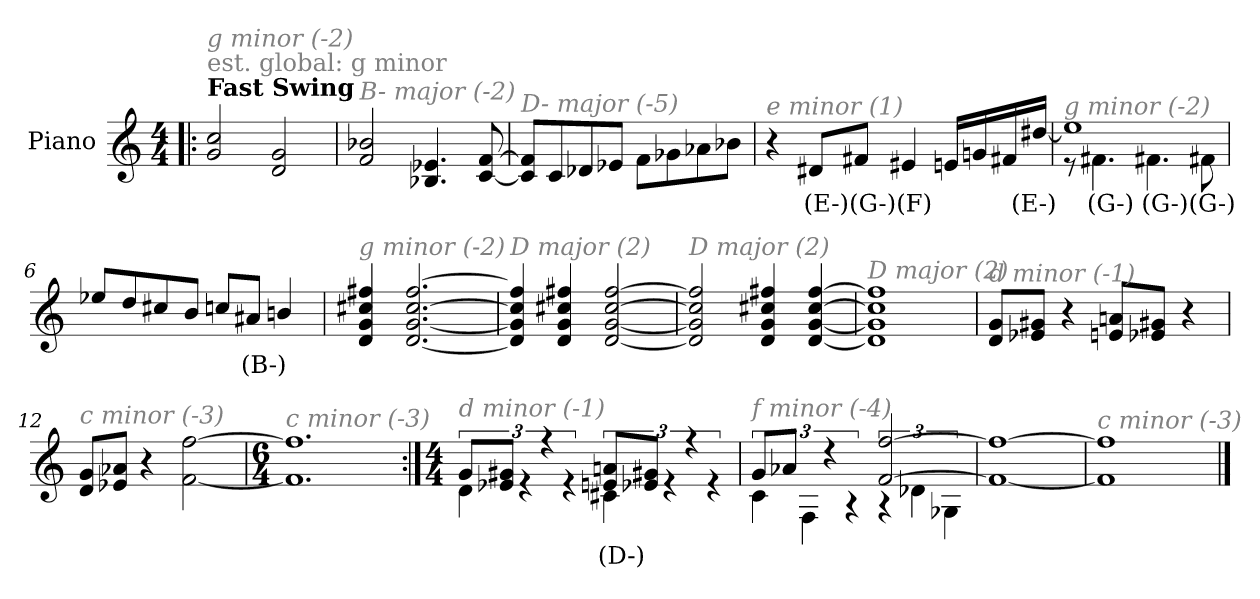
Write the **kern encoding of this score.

**kern	**text
*part1	*part1
*staff1	*staff1
*I"Piano	*
*I'Pno.	*
*clefG2	*
*k[]	*
*M4/4	*
*MM240	*
=1!|:	=1!|:
!LO:TX:B:t=Fast Swing	!
!LO:TX:a:color=#808080:t=est. global&colon; g minor	!
!LO:TX:i:color=#808080:t=g minor (-2)	!
2g/ 2cc/	.
2d/ 2g/	.
=2	=2
!LO:TX:i:color=#808080:t=B- major (-2)	!
2f/ 2b-X/	.
4.B-X/ 4.e-X/	.
[8c/ [8f/	.
=3	=3
!LO:TX:i:color=#808080:t=D- major (-5)	!
8c/] 8f/]L	.
8c/	.
8d-X/	.
8e-X/J	.
8f\L	.
8g-X\	.
8a-X\	.
8b-X\J	.
!!LO:LB:g=z
=4	=4
!LO:TX:i:color=#808080:t=e minor (1)	!
4r	.
8d#Xi/L	(E-)
8f#Xi/J	(G-)
4e#Xi/	(F)
16en/LL	.
16gn/	.
16f#X/	.
[16dd#Xi/JJ	(E-)
=5	=5
*^	*
!LO:TX:i:color=#808080:t=g minor (-2)	!	!
1ee-]	8r	.
.	4.f#Xi\	(G-)
.	4.f#Xi\	(G-)
.	8f#Xi\	(G-)
=6	=6	=6
!LO:TX:i:color=#808080:t=c minor (-3)	!	!
*v	*v	*
8ee-X/L	.
8dd/	.
8cc#Xj/	.
8b/J	.
8ccn/L	.
8a#Xi/J	(B-)
4bn/	.
!!LO:LB:g=z
=7	=7
!LO:TX:i:color=#808080:t=g minor (-2)	!
4d/ 4g/ 4cc#X/ 4ff#X/	.
[2.d/ [2.g/ [2.cc#/ [2.ff#/	.
=8	=8
!LO:TX:i:color=#808080:t=D major (2)	!
4d/] 4g/] 4cc#/] 4ff#/]	.
4d/ 4g/ 4cc#X/ 4ff#X/	.
[2d/ [2g/ [2cc#/ [2ff#/	.
=9	=9
!LO:TX:i:color=#808080:t=D major (2)	!
2d/] 2g/] 2cc#/] 2ff#/]	.
4d/ 4g/ 4cc#X/ 4ff#X/	.
[4d/ [4g/ [4cc#/ [4ff#/	.
=10	=10
!LO:TX:i:color=#808080:t=D major (2)	!
1d] 1g] 1cc#] 1ff#]	.
!!LO:LB:g=z
=11	=11
!LO:TX:i:color=#808080:t=d minor (-1)	!
8d/ 8g/L	.
8e-X/ 8g#Xi/J	.
4r	.
8en/ 8an/L	.
8e-X/ 8g#Xi/J	.
4r	.
=12	=12
!LO:TX:i:color=#808080:t=c minor (-3)	!
8d/ 8g/L	.
8e-X/ 8a-X/J	.
4r	.
[2f\ [2ff\	.
=13	=13
*M6/4	*
!LO:TX:i:color=#808080:t=c minor (-3)	!
1.f] 1.ff]	.
!!LO:LB:g=z
=14:|!	=14:|!
*M4/4	*
*^	*
!LO:TX:i:color=#808080:t=d minor (-1)	!	!
8g/L	6d\	.
8e-X/ 8g#Xi/J	.	.
.	6re	.
4r	.	.
.	6re	.
8en/ 8an/L	6c#Xi\	(D-)
8e-X/ 8g#Xi/J	.	.
.	6re	.
4r	.	.
.	6re	.
=15	=15	=15
!LO:TX:i:color=#808080:t=f minor (-4)	!	!
8g/L	6c\	.
8a-X/J	.	.
.	6F\	.
4r	.	.
.	6rA	.
[2f/ [2ff/	6rA	.
.	6d-X\	.
.	6G-X\	.
=16	=16	=16
!LO:TX:i:color=#808080:t=c minor (-3)	!	!
*v	*v	*
1f_ 1ff_	.
=17	=17
!LO:TX:i:color=#808080:t=c minor (-3)	!
1f] 1ff]	.
==	==
*-	*-
